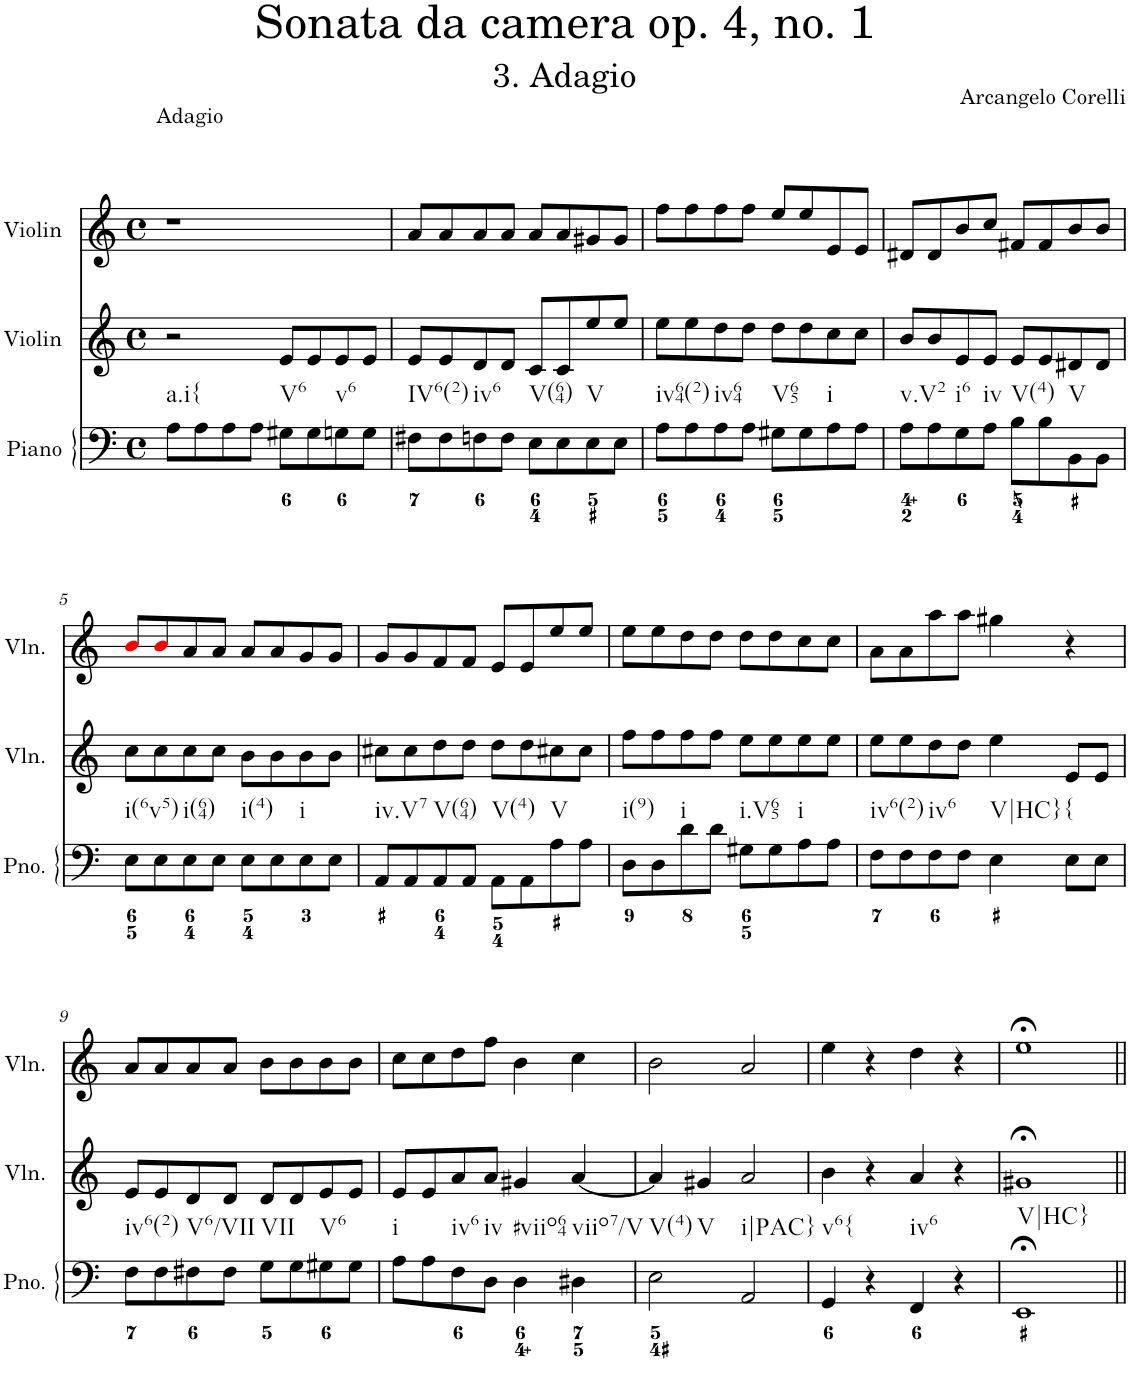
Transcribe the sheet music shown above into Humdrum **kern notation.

**kern	**kern	**kern
*part3	*part2	*part1
*staff3	*staff2	*staff1
*I"Piano	*I"Violin	*I"Violin
*I'Pno.	*I'Vln.	*I'Vln.
*clefF4	*clefG2	*clefG2
*k[]	*k[]	*k[]
*M4/4	*M4/4	*M4/4
*met(c)	*met(c)	*met(c)
=1	=1	=1
!	!	!LO:TX:a:t=Adagio
!LO:TX:b:t=a.i{	!	!
8A\L	2r	1r
8A\	.	.
8A\	.	.
8A\J	.	.
!LO:TX:b:t=V6	!	!
8G#X\L	8e/L	.
8G#\	8e/	.
!LO:TX:b:t=v6	!	!
8Gn\	8e/	.
8G\J	8e/J	.
=2	=2	=2
!LO:TX:b:t=IV6(2)	!	!
8F#X\L	8e/L	8a/L
8F#\	8e/	8a/
!LO:TX:b:t=iv6	!	!
8Fn\	8d/	8a/
8F\J	8d/J	8a/J
!LO:TX:b:t=V(64)	!	!
8E\L	8c/L	8a/L
8E\	8c/	8a/
!LO:TX:b:t=V	!	!
8E\	8ee/	8g#X/
8E\J	8ee/J	8g#/J
=3	=3	=3
!LO:TX:b:t=iv64(2)	!	!
8A\L	8ee\L	8ff\L
8A\	8ee\	8ff\
!LO:TX:b:t=iv64	!	!
8A\	8dd\	8ff\
8A\J	8dd\J	8ff\J
!LO:TX:b:t=V65	!	!
8G#X\L	8dd\L	8ee/L
8G#\	8dd\	8ee/
!LO:TX:b:t=i	!	!
8A\	8cc\	8e/
8A\J	8cc\J	8e/J
=4	=4	=4
!LO:TX:b:t=v.V2	!	!
8A\L	8b/L	8d#X/L
8A\	8b/	8d#/
!LO:TX:b:t=i6	!	!
8G\	8e/	8b/
!LO:TX:b:t=iv	!	!
8A\J	8e/J	8cc/J
!LO:TX:b:t=V(4)	!	!
8B\L	8e/L	8f#X/L
8B\	8e/	8f#/
!LO:TX:b:t=V	!	!
8BB\	8d#X/	8b/
8BB\J	8d#/J	8b/J
!!LO:LB:g=z
=5	=5	=5
!LO:TX:b:t=i(6v5)	!	!
8E\L	8cc\L	8bi/L
8E\	8cc\	8bi/
!LO:TX:b:t=i(64)	!	!
8E\	8cc\	8a/
8E\J	8cc\J	8a/J
!LO:TX:b:t=i(4)	!	!
8E\L	8b\L	8a/L
8E\	8b\	8a/
!LO:TX:b:t=i	!	!
8E\	8b\	8g/
8E\J	8b\J	8g/J
=6	=6	=6
!LO:TX:b:t=iv.V7	!	!
8AA/L	8cc#X\L	8g/L
8AA/	8cc#\	8g/
!LO:TX:b:t=V(64)	!	!
8AA/	8dd\	8f/
8AA/J	8dd\J	8f/J
!LO:TX:b:t=V(4)	!	!
8AA\L	8dd\L	8e/L
8AA\	8dd\	8e/
!LO:TX:b:t=V	!	!
8A\	8cc#X\	8ee/
8A\J	8cc#\J	8ee/J
=7	=7	=7
!LO:TX:b:t=i(9)	!	!
8D\L	8ff\L	8ee\L
8D\	8ff\	8ee\
!LO:TX:b:t=i	!	!
8d\	8ff\	8dd\
8d\J	8ff\J	8dd\J
!LO:TX:b:t=i.V65	!	!
8G#X\L	8ee\L	8dd\L
8G#\	8ee\	8dd\
!LO:TX:b:t=i	!	!
8A\	8ee\	8cc\
8A\J	8ee\J	8cc\J
=8	=8	=8
!LO:TX:b:t=iv6(2)	!	!
8F\L	8ee\L	8a\L
8F\	8ee\	8a\
!LO:TX:b:t=iv6	!	!
8F\	8dd\	8aa\
8F\J	8dd\J	8aa\J
!LO:TX:b:t=V|HC}	!	!
4E\	4ee\	4gg#X\
!LO:TX:b:t={	!	!
8E\L	8e/L	4r
8E\J	8e/J	.
!!LO:LB:g=z
=9	=9	=9
!LO:TX:b:t=iv6(2)	!	!
8F\L	8e/L	8a/L
8F\	8e/	8a/
!LO:TX:b:t=V6/VII	!	!
8F#X\	8d/	8a/
8F#\J	8d/J	8a/J
!LO:TX:b:t=VII	!	!
8G\L	8d/L	8b\L
8G\	8d/	8b\
!LO:TX:b:t=V6	!	!
8G#X\	8e/	8b\
8G#\J	8e/J	8b\J
=10	=10	=10
!LO:TX:b:t=i	!	!
8A\L	8e/L	8cc\L
8A\	8e/	8cc\
!LO:TX:b:t=iv6	!	!
8F\	8a/	8dd\
!LO:TX:b:t=iv	!	!
8D\J	8a/J	8ff\J
!LO:TX:b:t=#viio64	!	!
4D\	4g#X/	4b\
!LO:TX:b:t=viio7/V	!	!
4D#X\	[4a/	4cc\
=11	=11	=11
!LO:TX:b:t=V(4)	!	!
!LO:TX:b:t=V	!	!
2E\	4a/]	2b\
.	4g#X/	.
!LO:TX:b:t=i|PAC}	!	!
2AA/	2a/	2a/
=12	=12	=12
!LO:TX:b:t=v6{	!	!
4GG/	4b\	4ee\
4r	4r	4r
!LO:TX:b:t=iv6	!	!
4FF/	4a/	4dd\
4r	4r	4r
=13	=13	=13
!LO:TX:b:t=V|HC}	!	!
1EE;<	1g#X;<	1ee;<
=||	=||	=||
*-	*-	*-
